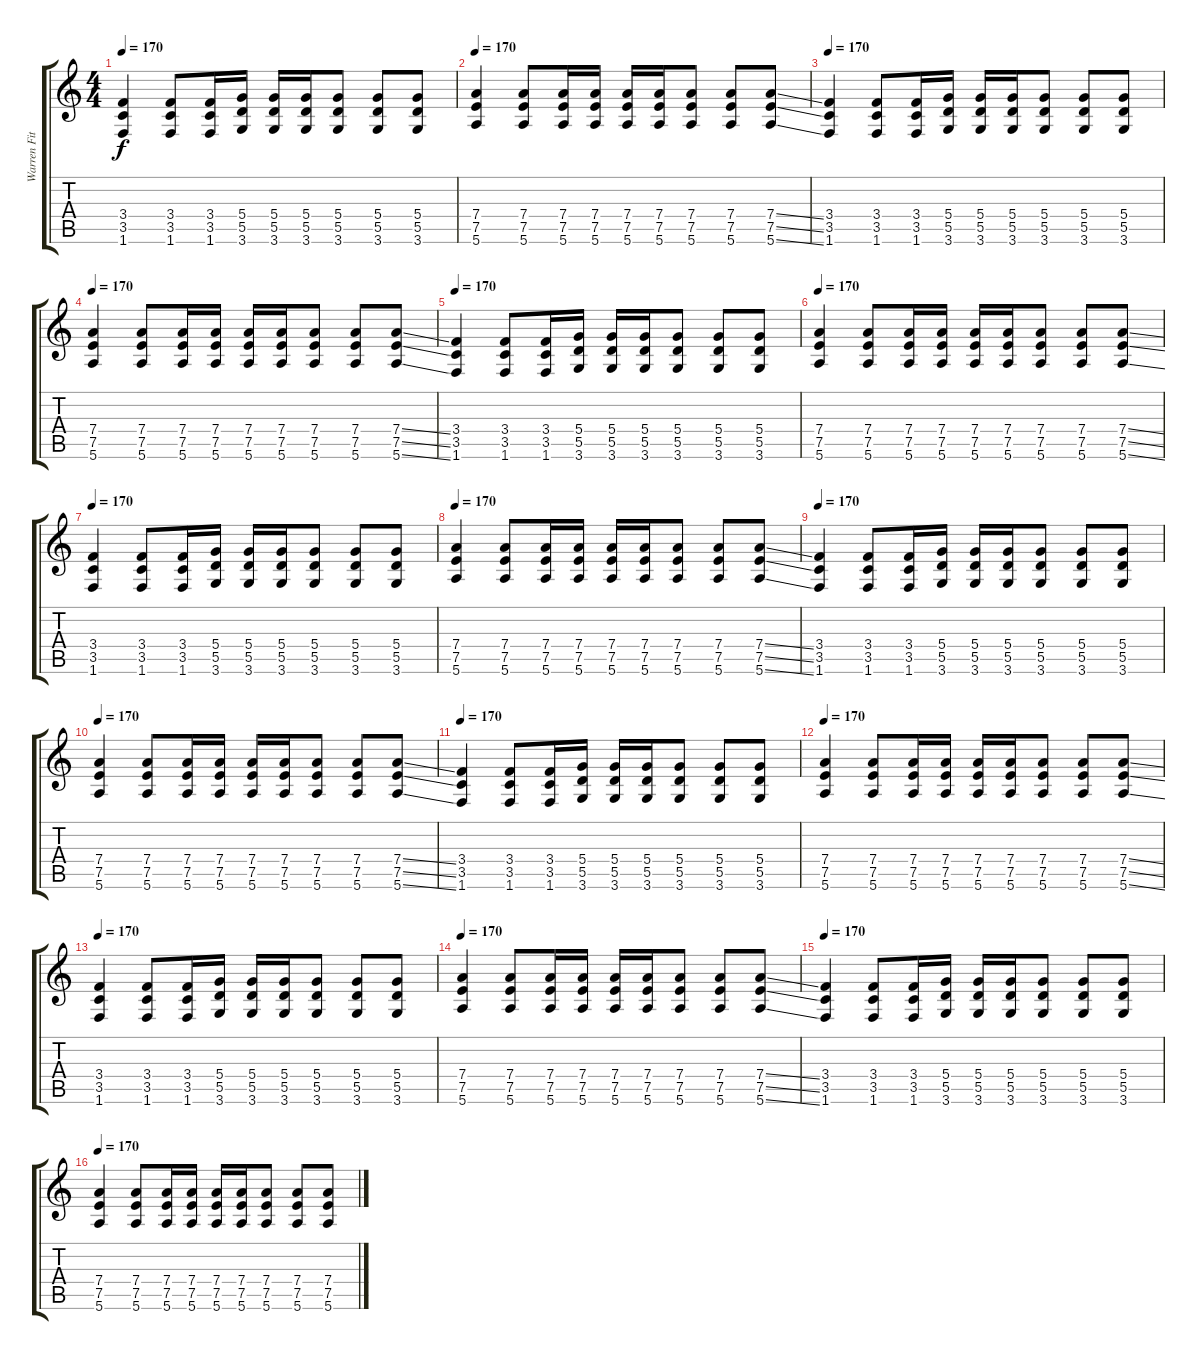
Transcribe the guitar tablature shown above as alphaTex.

\track ("Warren Fitzgerald (Studio Guitar/Organ)" "Warren Fit") {instrument electricguitarjazz}
\staff {score tabs}
\tuning (E4 B3 G3 D3 A2 E2) {hide}
\ts (4 4)
\tempo 170
\clef g2
\ks c
(3.4 3.5 1.6).4{dy f instrument distortionguitar} (3.4 3.5 1.6).8 (3.4 3.5 1.6).16 (5.4 5.5 3.6).16 (5.4 5.5 3.6).16 (5.4 5.5 3.6).16 (5.4 5.5 3.6).8 (5.4 5.5 3.6).8 (5.4 5.5 3.6).8 |
\tempo 170
(7.4 7.5 5.6).4{instrument distortionguitar} (7.4 7.5 5.6).8 (7.4 7.5 5.6).16 (7.4 7.5 5.6).16 (7.4 7.5 5.6).16 (7.4 7.5 5.6).16 (7.4 7.5 5.6).8 (7.4 7.5 5.6).8 (7.4{ss} 7.5{ss} 5.6{ss}).8 |
\tempo 170
(3.4 3.5 1.6).4{instrument distortionguitar} (3.4 3.5 1.6).8 (3.4 3.5 1.6).16 (5.4 5.5 3.6).16 (5.4 5.5 3.6).16 (5.4 5.5 3.6).16 (5.4 5.5 3.6).8 (5.4 5.5 3.6).8 (5.4 5.5 3.6).8 |
\tempo 170
(7.4 7.5 5.6).4{instrument distortionguitar} (7.4 7.5 5.6).8 (7.4 7.5 5.6).16 (7.4 7.5 5.6).16 (7.4 7.5 5.6).16 (7.4 7.5 5.6).16 (7.4 7.5 5.6).8 (7.4 7.5 5.6).8 (7.4{ss} 7.5{ss} 5.6{ss}).8 |
\tempo 170
(3.4 3.5 1.6).4{instrument distortionguitar} (3.4 3.5 1.6).8 (3.4 3.5 1.6).16 (5.4 5.5 3.6).16 (5.4 5.5 3.6).16 (5.4 5.5 3.6).16 (5.4 5.5 3.6).8 (5.4 5.5 3.6).8 (5.4 5.5 3.6).8 |
\tempo 170
(7.4 7.5 5.6).4{instrument distortionguitar} (7.4 7.5 5.6).8 (7.4 7.5 5.6).16 (7.4 7.5 5.6).16 (7.4 7.5 5.6).16 (7.4 7.5 5.6).16 (7.4 7.5 5.6).8 (7.4 7.5 5.6).8 (7.4{ss} 7.5{ss} 5.6{ss}).8 |
\tempo 170
(3.4 3.5 1.6).4{instrument distortionguitar} (3.4 3.5 1.6).8 (3.4 3.5 1.6).16 (5.4 5.5 3.6).16 (5.4 5.5 3.6).16 (5.4 5.5 3.6).16 (5.4 5.5 3.6).8 (5.4 5.5 3.6).8 (5.4 5.5 3.6).8 |
\tempo 170
(7.4 7.5 5.6).4{instrument distortionguitar} (7.4 7.5 5.6).8 (7.4 7.5 5.6).16 (7.4 7.5 5.6).16 (7.4 7.5 5.6).16 (7.4 7.5 5.6).16 (7.4 7.5 5.6).8 (7.4 7.5 5.6).8 (7.4{ss} 7.5{ss} 5.6{ss}).8 |
\tempo 170
(3.4 3.5 1.6).4{instrument distortionguitar} (3.4 3.5 1.6).8 (3.4 3.5 1.6).16 (5.4 5.5 3.6).16 (5.4 5.5 3.6).16 (5.4 5.5 3.6).16 (5.4 5.5 3.6).8 (5.4 5.5 3.6).8 (5.4 5.5 3.6).8 |
\tempo 170
(7.4 7.5 5.6).4{instrument distortionguitar} (7.4 7.5 5.6).8 (7.4 7.5 5.6).16 (7.4 7.5 5.6).16 (7.4 7.5 5.6).16 (7.4 7.5 5.6).16 (7.4 7.5 5.6).8 (7.4 7.5 5.6).8 (7.4{ss} 7.5{ss} 5.6{ss}).8 |
\tempo 170
(3.4 3.5 1.6).4{instrument distortionguitar} (3.4 3.5 1.6).8 (3.4 3.5 1.6).16 (5.4 5.5 3.6).16 (5.4 5.5 3.6).16 (5.4 5.5 3.6).16 (5.4 5.5 3.6).8 (5.4 5.5 3.6).8 (5.4 5.5 3.6).8 |
\tempo 170
(7.4 7.5 5.6).4{instrument distortionguitar} (7.4 7.5 5.6).8 (7.4 7.5 5.6).16 (7.4 7.5 5.6).16 (7.4 7.5 5.6).16 (7.4 7.5 5.6).16 (7.4 7.5 5.6).8 (7.4 7.5 5.6).8 (7.4{ss} 7.5{ss} 5.6{ss}).8 |
\tempo 170
(3.4 3.5 1.6).4{instrument distortionguitar} (3.4 3.5 1.6).8 (3.4 3.5 1.6).16 (5.4 5.5 3.6).16 (5.4 5.5 3.6).16 (5.4 5.5 3.6).16 (5.4 5.5 3.6).8 (5.4 5.5 3.6).8 (5.4 5.5 3.6).8 |
\tempo 170
(7.4 7.5 5.6).4{instrument distortionguitar} (7.4 7.5 5.6).8 (7.4 7.5 5.6).16 (7.4 7.5 5.6).16 (7.4 7.5 5.6).16 (7.4 7.5 5.6).16 (7.4 7.5 5.6).8 (7.4 7.5 5.6).8 (7.4{ss} 7.5{ss} 5.6{ss}).8 |
\tempo 170
(3.4 3.5 1.6).4{instrument distortionguitar} (3.4 3.5 1.6).8 (3.4 3.5 1.6).16 (5.4 5.5 3.6).16 (5.4 5.5 3.6).16 (5.4 5.5 3.6).16 (5.4 5.5 3.6).8 (5.4 5.5 3.6).8 (5.4 5.5 3.6).8 |
\tempo 170
(7.4 7.5 5.6).4{instrument distortionguitar} (7.4 7.5 5.6).8 (7.4 7.5 5.6).16 (7.4 7.5 5.6).16 (7.4 7.5 5.6).16 (7.4 7.5 5.6).16 (7.4 7.5 5.6).8 (7.4 7.5 5.6).8 (7.4{ss} 7.5{ss} 5.6{ss}).8
